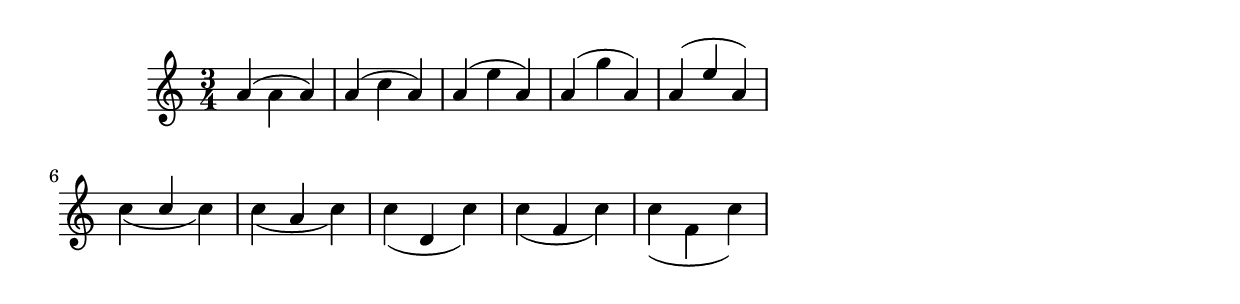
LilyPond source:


\version "2.1.26"
\header{
texidoc="
Slurs should look nice and symmetric.  The curvature may increase
only to avoid noteheads, and as little as possible.  Slurs never
run through noteheads or stems.
"
}

\score{
	\notes\relative c''{
		\time 3/4
		\slurUp
		\stemBoth a ( \stemDown a \stemBoth  a) a( c  a) a( e'  a,) a( g'  a,)
		\stemUp a( e'  a,)
		\break
		\slurDown
		\stemBoth c ( \stemUp c \stemBoth  c) c ( a  c) c( d,  c') c( f,  c')
		\stemDown c( f,  c')
	}
	\paper{
		linewidth = 120.\mm
	}
}

